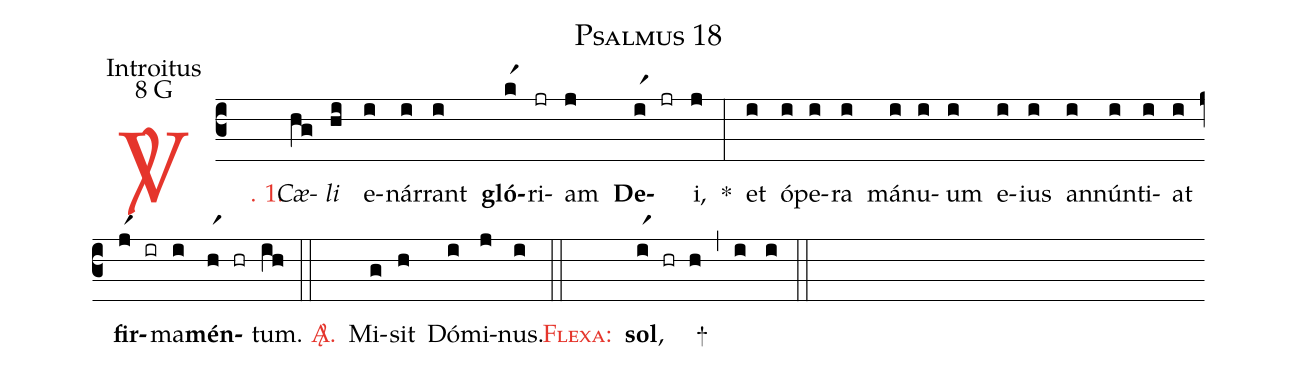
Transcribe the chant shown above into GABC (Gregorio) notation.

name: Psalmus 18;
office-part: Introitus;
mode: 8;
mode-differentia: G;
%%
(c3)

<c><sp>V/</sp>. 1.</c>() <i>Cæ</i>(hg)<i>li</i>(hi) e(i)nár(i)rant(i) <b>gló</b>(kr1)ri(jr)am(j) <b>De</b>(ir1 jr)i,(j) *(:) et(i) ó(i)pe(i)ra(i) má(i)nu(i)um(i) e(i)ius(i) an(i)nún(i)ti(i)at(i) <b>fir</b>(jr1 ir)ma(i)<b>mén</b>(hr1 hr)tum.(ih)

(::)

<nlba><c><sp>A/</sp>.</c>() Mi</nlba>(g)sit(h) Dó(i)mi(j)nus.(i)

(::)

<nlba><c><sc>Flexa:</sc></c>() <b>sol</b>,</nlba>(ir1 hr h) +(,) (i) (i)

(::)
